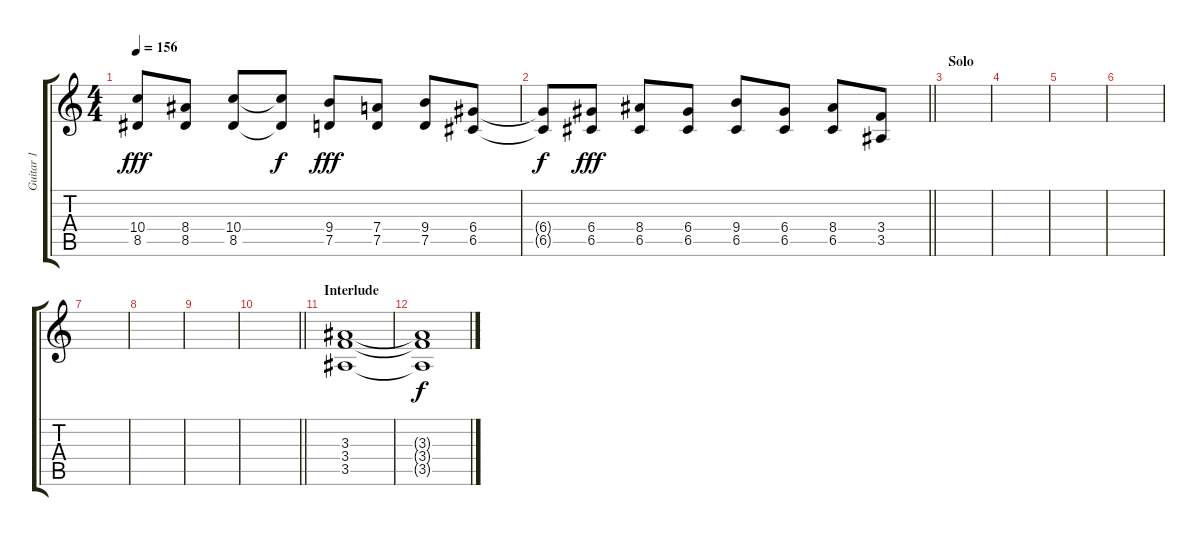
\track ("Guitar 1" "Guitar 1") {instrument electricguitarclean}
\staff {score tabs}
\tuning (E4 B3 G3 D3 G2 E2) {hide}
\ts (4 4)
\tempo 156
\clef g2
\ks c
(10.4 8.5).8{dy fff} (8.4 8.5).8 (10.4 8.5).8 (10.4{t} 8.5{t}).8{dy f} (9.4 7.5).8{dy fff} (7.4 7.5).8 (9.4 7.5).8 (6.4 6.5).8 |
\barLineRight lightlight
(6.4{t} 6.5{t}).8{dy f} (6.4 6.5).8{dy fff} (8.4 6.5).8 (6.4 6.5).8 (9.4 6.5).8 (6.4 6.5).8 (8.4 6.5).8 (3.4 3.5).8 |
\section ("" "Solo")
|
|
|
|
|
|
|
\barLineRight lightlight
|
\section ("" "Interlude")
(3.3 3.4 3.5).1 |
(3.3{t} 3.4{t} 3.5{t}).1{dy f}
